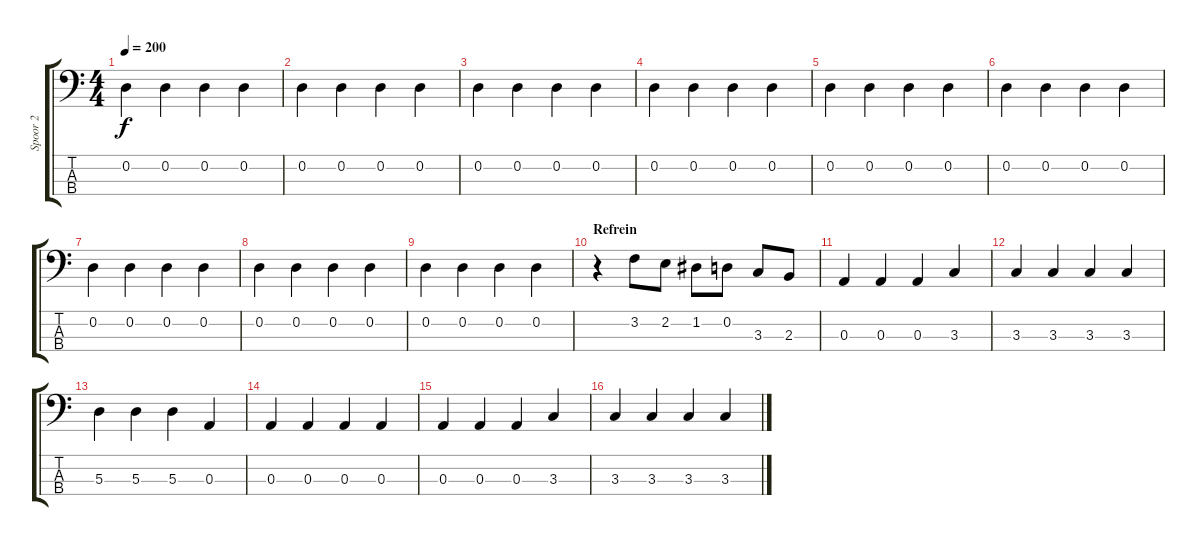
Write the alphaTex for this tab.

\track ("Spoor 2" "Spoor 2") {instrument electricbassfinger}
\staff {score tabs}
\tuning (G2 D2 A1 E1) {hide}
\ts (4 4)
\tempo 200
\clef f4
\ks c
0.2.4{dy f} 0.2.4 0.2.4 0.2.4 |
0.2.4 0.2.4 0.2.4 0.2.4 |
0.2.4 0.2.4 0.2.4 0.2.4 |
0.2.4 0.2.4 0.2.4 0.2.4 |
0.2.4 0.2.4 0.2.4 0.2.4 |
0.2.4 0.2.4 0.2.4 0.2.4 |
0.2.4 0.2.4 0.2.4 0.2.4 |
0.2.4 0.2.4 0.2.4 0.2.4 |
0.2.4 0.2.4 0.2.4 0.2.4 |
\section ("" "Refrein")
r.4 3.2.8 2.2.8 1.2.8 0.2.8 3.3.8 2.3.8 |
0.3.4 0.3.4 0.3.4 3.3.4 |
3.3.4 3.3.4 3.3.4 3.3.4 |
5.3.4 5.3.4 5.3.4 0.3.4 |
0.3.4 0.3.4 0.3.4 0.3.4 |
0.3.4 0.3.4 0.3.4 3.3.4 |
3.3.4 3.3.4 3.3.4 3.3.4
